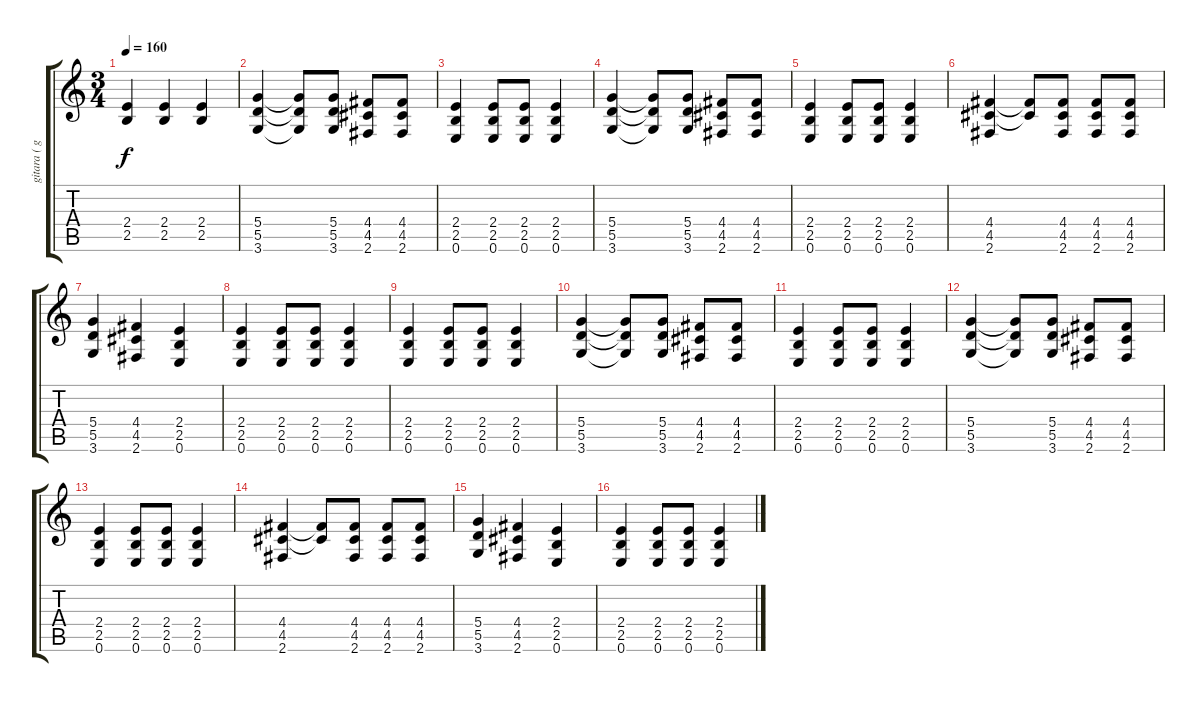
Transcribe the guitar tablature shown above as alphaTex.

\track ("gitara ( guitar )" "gitara ( g") {instrument electricguitarjazz}
\staff {score tabs}
\tuning (E4 B3 G3 D3 A2 E2) {hide}
\ts (3 4)
\tempo 160
\clef g2
\ks c
(2.4 2.5).4{dy f} (2.4 2.5).4 (2.4 2.5).4 |
(5.4 5.5 3.6).4 (5.4{t} 5.5{t} 3.6{t}).8 (5.4 5.5 3.6).8 (4.4 4.5 2.6).8 (4.4 4.5 2.6).8 |
(2.4 2.5 0.6).4 (2.4 2.5 0.6).8 (2.4 2.5 0.6).8 (2.4 2.5 0.6).4 |
(5.4 5.5 3.6).4 (5.4{t} 5.5{t} 3.6{t}).8 (5.4 5.5 3.6).8 (4.4 4.5 2.6).8 (4.4 4.5 2.6).8 |
(2.4 2.5 0.6).4 (2.4 2.5 0.6).8 (2.4 2.5 0.6).8 (2.4 2.5 0.6).4 |
(4.4 4.5 2.6).4 (4.4{t} 4.5{t}).8 (4.4 4.5 2.6).8 (4.4 4.5 2.6).8 (4.4 4.5 2.6).8 |
(5.4 5.5 3.6).4 (4.4 4.5 2.6).4 (2.4 2.5 0.6).4 |
(2.4 2.5 0.6).4 (2.4 2.5 0.6).8 (2.4 2.5 0.6).8 (2.4 2.5 0.6).4 |
(2.4 2.5 0.6).4 (2.4 2.5 0.6).8 (2.4 2.5 0.6).8 (2.4 2.5 0.6).4 |
(5.4 5.5 3.6).4 (5.4{t} 5.5{t} 3.6{t}).8 (5.4 5.5 3.6).8 (4.4 4.5 2.6).8 (4.4 4.5 2.6).8 |
(2.4 2.5 0.6).4 (2.4 2.5 0.6).8 (2.4 2.5 0.6).8 (2.4 2.5 0.6).4 |
(5.4 5.5 3.6).4 (5.4{t} 5.5{t} 3.6{t}).8 (5.4 5.5 3.6).8 (4.4 4.5 2.6).8 (4.4 4.5 2.6).8 |
(2.4 2.5 0.6).4 (2.4 2.5 0.6).8 (2.4 2.5 0.6).8 (2.4 2.5 0.6).4 |
(4.4 4.5 2.6).4 (4.4{t} 4.5{t}).8 (4.4 4.5 2.6).8 (4.4 4.5 2.6).8 (4.4 4.5 2.6).8 |
(5.4 5.5 3.6).4 (4.4 4.5 2.6).4 (2.4 2.5 0.6).4 |
(2.4 2.5 0.6).4 (2.4 2.5 0.6).8 (2.4 2.5 0.6).8 (2.4 2.5 0.6).4
